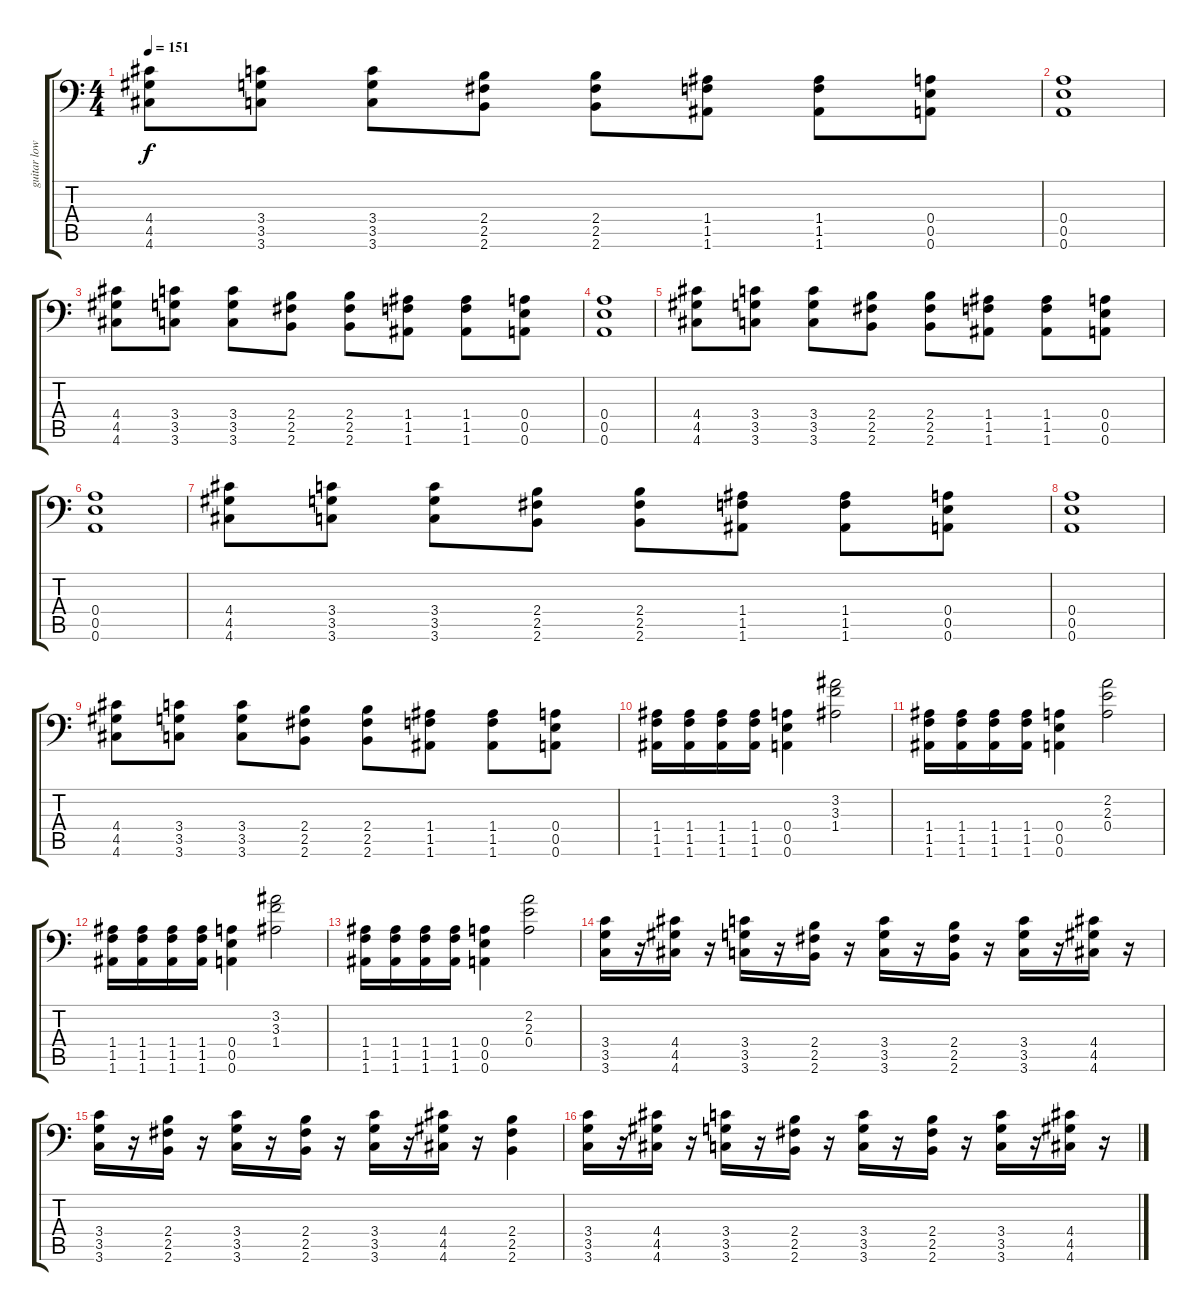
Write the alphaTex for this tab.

\track ("guitar low" "guitar low") {instrument distortionguitar}
\staff {score tabs}
\tuning (B3 G3 D3 A2 E2 A1) {hide}
\ts (4 4)
\tempo 151
\clef f4
\ks c
(4.4 4.5 4.6).8{dy f} (3.4 3.5 3.6).8 (3.4 3.5 3.6).8 (2.4 2.5 2.6).8 (2.4 2.5 2.6).8 (1.4 1.5 1.6).8 (1.4 1.5 1.6).8 (0.4 0.5 0.6).8 |
(0.4 0.5 0.6).1 |
(4.4 4.5 4.6).8 (3.4 3.5 3.6).8 (3.4 3.5 3.6).8 (2.4 2.5 2.6).8 (2.4 2.5 2.6).8 (1.4 1.5 1.6).8 (1.4 1.5 1.6).8 (0.4 0.5 0.6).8 |
(0.4 0.5 0.6).1 |
(4.4 4.5 4.6).8 (3.4 3.5 3.6).8 (3.4 3.5 3.6).8 (2.4 2.5 2.6).8 (2.4 2.5 2.6).8 (1.4 1.5 1.6).8 (1.4 1.5 1.6).8 (0.4 0.5 0.6).8 |
(0.4 0.5 0.6).1 |
(4.4 4.5 4.6).8 (3.4 3.5 3.6).8 (3.4 3.5 3.6).8 (2.4 2.5 2.6).8 (2.4 2.5 2.6).8 (1.4 1.5 1.6).8 (1.4 1.5 1.6).8 (0.4 0.5 0.6).8 |
(0.4 0.5 0.6).1 |
(4.4 4.5 4.6).8 (3.4 3.5 3.6).8 (3.4 3.5 3.6).8 (2.4 2.5 2.6).8 (2.4 2.5 2.6).8 (1.4 1.5 1.6).8 (1.4 1.5 1.6).8 (0.4 0.5 0.6).8 |
(1.4 1.5 1.6).16 (1.4 1.5 1.6).16 (1.4 1.5 1.6).16 (1.4 1.5 1.6).16 (0.4 0.5 0.6).4 (3.2 3.3 1.4).2 |
(1.4 1.5 1.6).16 (1.4 1.5 1.6).16 (1.4 1.5 1.6).16 (1.4 1.5 1.6).16 (0.4 0.5 0.6).4 (2.2 2.3 0.4).2 |
(1.4 1.5 1.6).16 (1.4 1.5 1.6).16 (1.4 1.5 1.6).16 (1.4 1.5 1.6).16 (0.4 0.5 0.6).4 (3.2 3.3 1.4).2 |
(1.4 1.5 1.6).16 (1.4 1.5 1.6).16 (1.4 1.5 1.6).16 (1.4 1.5 1.6).16 (0.4 0.5 0.6).4 (2.2 2.3 0.4).2 |
(3.4 3.5 3.6).16 r.16 (4.4 4.5 4.6).16 r.16 (3.4 3.5 3.6).16 r.16 (2.4 2.5 2.6).16 r.16 (3.4 3.5 3.6).16 r.16 (2.4 2.5 2.6).16 r.16 (3.4 3.5 3.6).16 r.16 (4.4 4.5 4.6).16 r.16 |
(3.4 3.5 3.6).16 r.16 (2.4 2.5 2.6).16 r.16 (3.4 3.5 3.6).16 r.16 (2.4 2.5 2.6).16 r.16 (3.4 3.5 3.6).16 r.16 (4.4 4.5 4.6).16 r.16 (2.4 2.5 2.6).4 |
(3.4 3.5 3.6).16 r.16 (4.4 4.5 4.6).16 r.16 (3.4 3.5 3.6).16 r.16 (2.4 2.5 2.6).16 r.16 (3.4 3.5 3.6).16 r.16 (2.4 2.5 2.6).16 r.16 (3.4 3.5 3.6).16 r.16 (4.4 4.5 4.6).16 r.16
